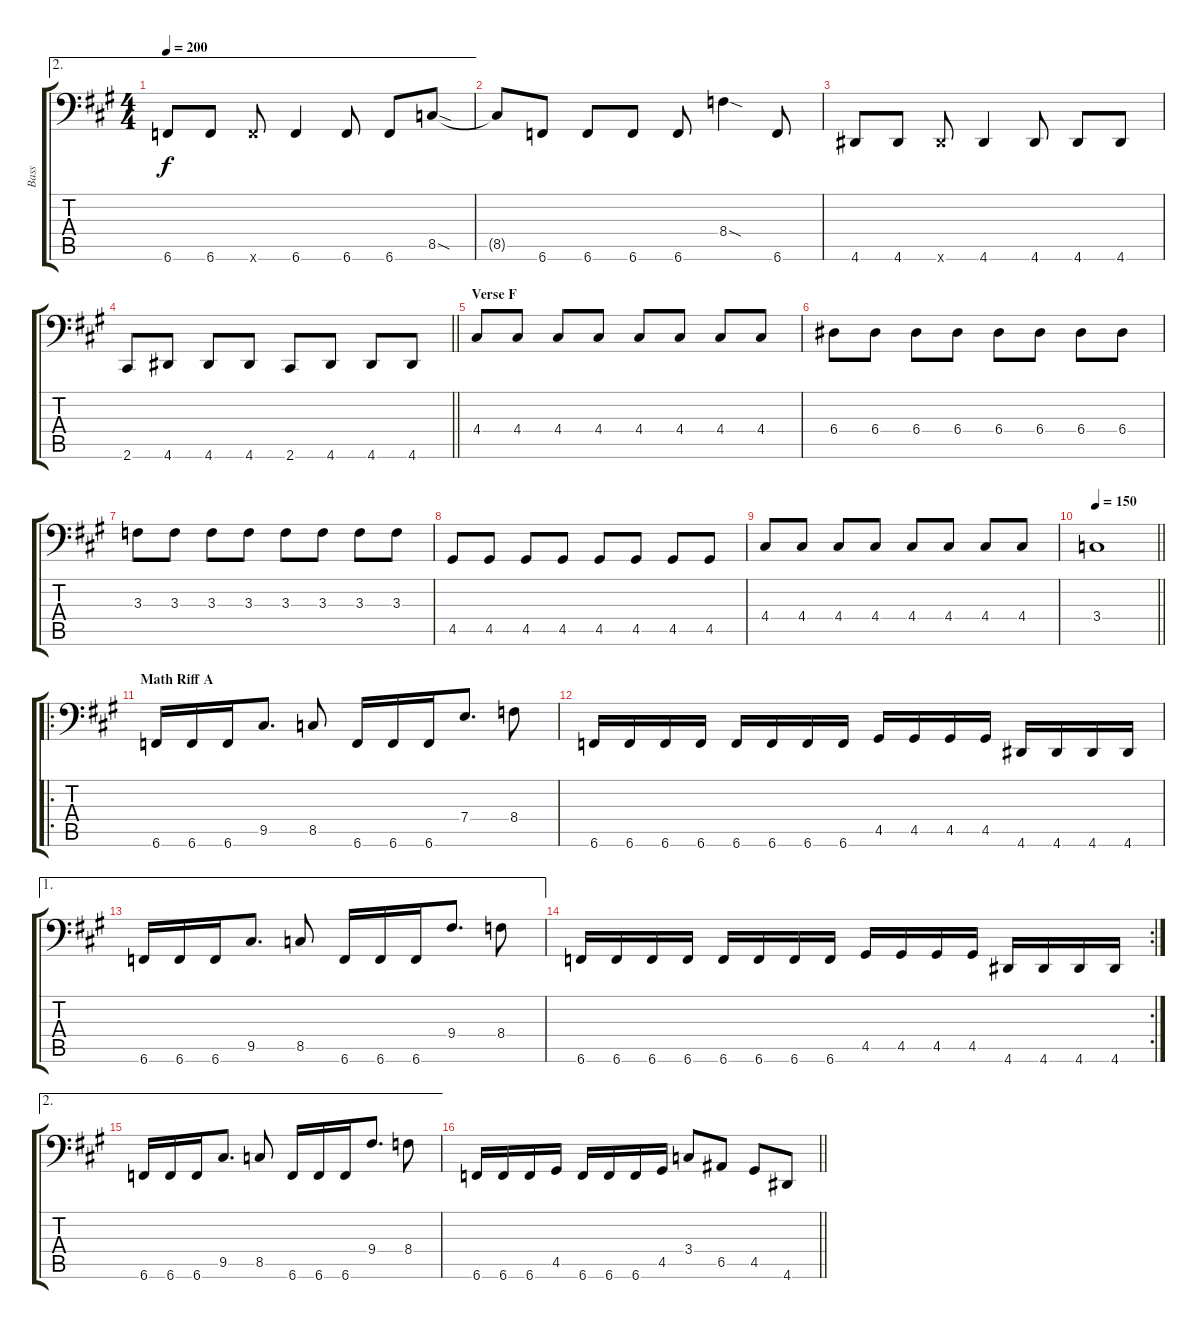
\track ("Bass" "Bass") {instrument electricbassfinger}
\staff {score tabs}
\tuning (C3 G2 D2 A1 E1 B0) {hide}
\ae 2
\ts (4 4)
\tempo 200
\clef f4
\ks f#minor
6.6.8{dy f} 6.6.8 6.6{x}.8 6.6.4 6.6.8 6.6.8 8.5{sod}.8 |
8.5{t}.8 6.6.8 6.6.8 6.6.8 6.6.8 8.4{sod}.4 6.6.8 |
4.6.8 4.6.8 4.6{x}.8 4.6.4 4.6.8 4.6.8 4.6.8 |
\barLineRight lightlight
2.6.8 4.6.8 4.6.8 4.6.8 2.6.8 4.6.8 4.6.8 4.6.8 |
\section ("" "Verse F")
4.4.8 4.4.8 4.4.8 4.4.8 4.4.8 4.4.8 4.4.8 4.4.8 |
6.4.8 6.4.8 6.4.8 6.4.8 6.4.8 6.4.8 6.4.8 6.4.8 |
3.3.8 3.3.8 3.3.8 3.3.8 3.3.8 3.3.8 3.3.8 3.3.8 |
4.5.8 4.5.8 4.5.8 4.5.8 4.5.8 4.5.8 4.5.8 4.5.8 |
4.4.8 4.4.8 4.4.8 4.4.8 4.4.8 4.4.8 4.4.8 4.4.8 |
\tempo 150
\barLineRight lightlight
3.4.1 |
\ro
\section ("" "Math Riff A")
6.6.16 6.6.16 6.6.16 9.5.8{d} 8.5.8 6.6.16 6.6.16 6.6.16 7.4.8{d} 8.4.8 |
6.6.16 6.6.16 6.6.16 6.6.16 6.6.16 6.6.16 6.6.16 6.6.16 4.5.16 4.5.16 4.5.16 4.5.16 4.6.16 4.6.16 4.6.16 4.6.16 |
\ae 1
6.6.16 6.6.16 6.6.16 9.5.8{d} 8.5.8 6.6.16 6.6.16 6.6.16 9.4.8{d} 8.4.8 |
\rc 2
6.6.16 6.6.16 6.6.16 6.6.16 6.6.16 6.6.16 6.6.16 6.6.16 4.5.16 4.5.16 4.5.16 4.5.16 4.6.16 4.6.16 4.6.16 4.6.16 |
\ae 2
6.6.16 6.6.16 6.6.16 9.5.8{d} 8.5.8 6.6.16 6.6.16 6.6.16 9.4.8{d} 8.4.8 |
\barLineRight lightlight
6.6.16 6.6.16 6.6.16 4.5.16 6.6.16 6.6.16 6.6.16 4.5.16 3.4.8 6.5.8 4.5.8 4.6.8
